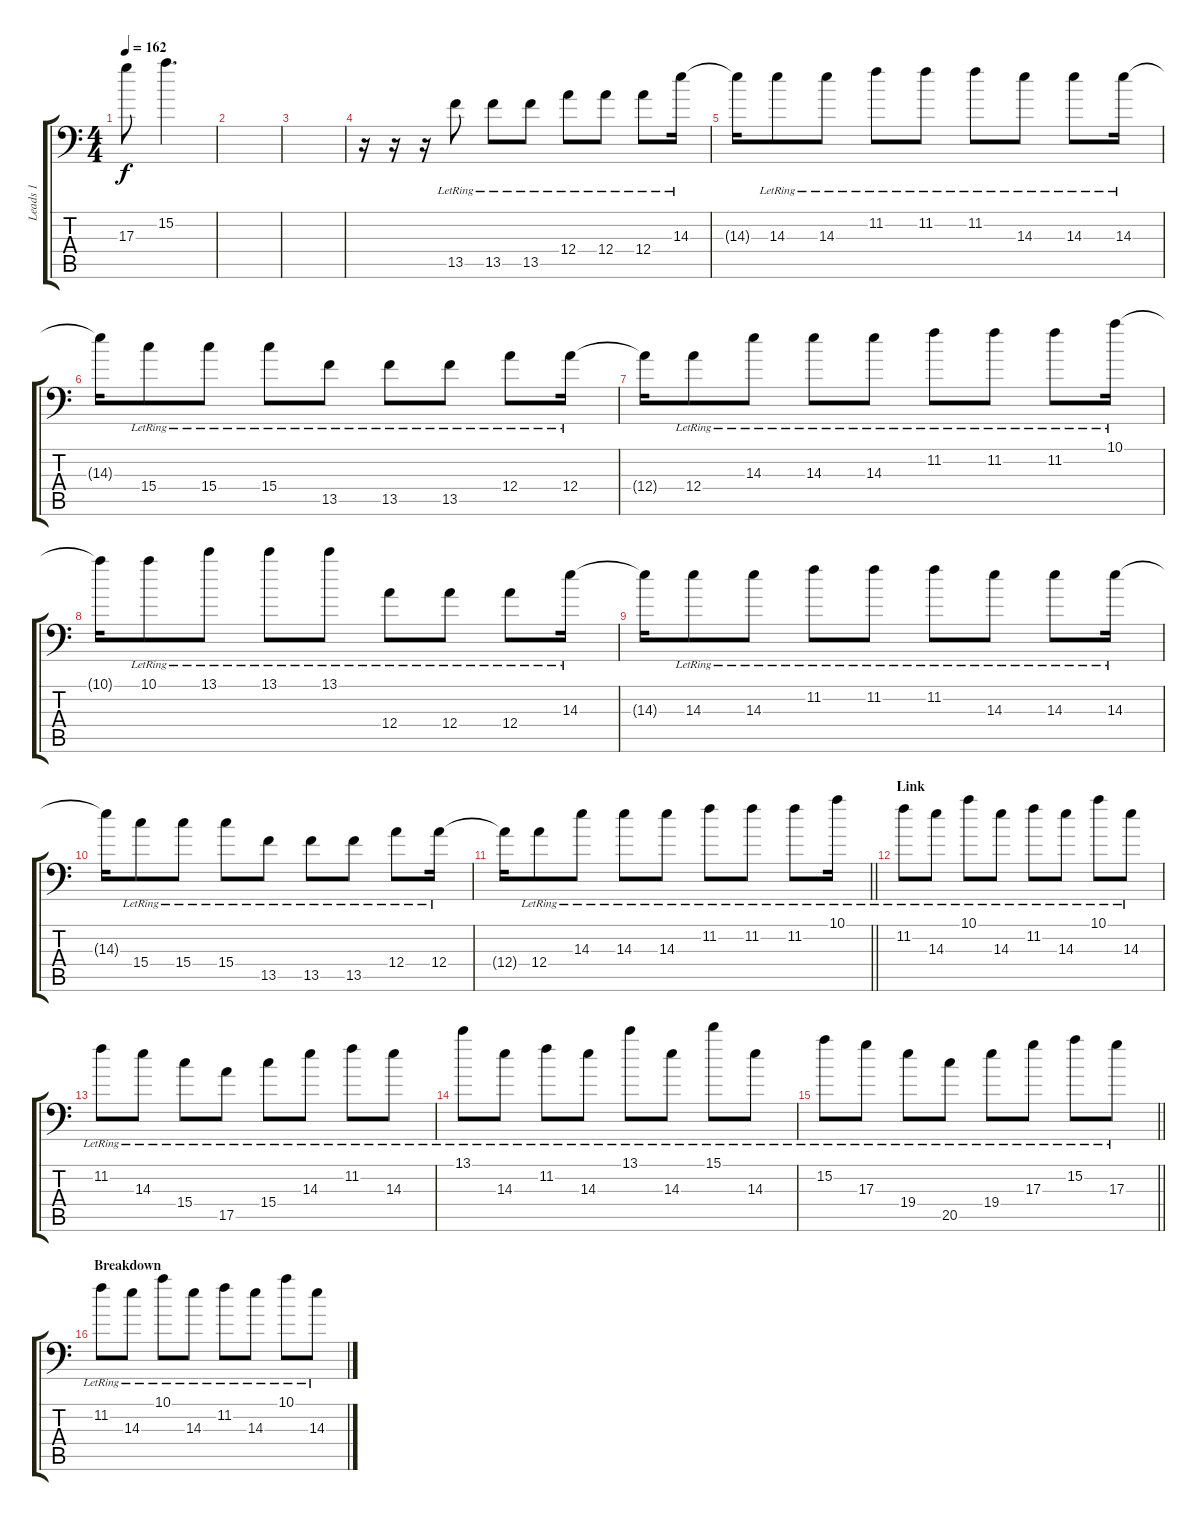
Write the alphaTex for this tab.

\track ("Leads 1" "Leads 1") {instrument electricguitarjazz}
\staff {score tabs}
\tuning (B3 Gb3 D3 A2 E2 A1) {hide}
\ts (4 4)
\tempo 162
\clef f4
\ks c
17.3{t}.8{dy f} 15.2.4{d} |
|
|
r.16 r.16 r.16 13.5{lr}.8 13.5{lr}.8 13.5{lr}.8 12.4{lr}.8 12.4{lr}.8 12.4{lr}.8 14.3{lr}.16 |
14.3{t}.16 14.3{lr}.8 14.3{lr}.8 11.2{lr}.8 11.2{lr}.8 11.2{lr}.8 14.3{lr}.8 14.3{lr}.8 14.3{lr}.16 |
14.3{t}.16 15.4{lr}.8 15.4{lr}.8 15.4{lr}.8 13.5{lr}.8 13.5{lr}.8 13.5{lr}.8 12.4{lr}.8 12.4{lr}.16 |
12.4{t}.16 12.4{lr}.8 14.3{lr}.8 14.3{lr}.8 14.3{lr}.8 11.2{lr}.8 11.2{lr}.8 11.2{lr}.8 10.1{lr}.16 |
10.1{t}.16 10.1{lr}.8 13.1{lr}.8 13.1{lr}.8 13.1{lr}.8 12.4{lr}.8 12.4{lr}.8 12.4{lr}.8 14.3{lr}.16 |
14.3{t}.16 14.3{lr}.8 14.3{lr}.8 11.2{lr}.8 11.2{lr}.8 11.2{lr}.8 14.3{lr}.8 14.3{lr}.8 14.3{lr}.16 |
14.3{t}.16 15.4{lr}.8 15.4{lr}.8 15.4{lr}.8 13.5{lr}.8 13.5{lr}.8 13.5{lr}.8 12.4{lr}.8 12.4{lr}.16 |
\barLineRight lightlight
12.4{t}.16 12.4{lr}.8 14.3{lr}.8 14.3{lr}.8 14.3{lr}.8 11.2{lr}.8 11.2{lr}.8 11.2{lr}.8 10.1{lr}.16 |
\section ("" "Link")
11.2{lr}.8{volume 13 balance 16 instrument brightacousticpiano} 14.3{lr}.8 10.1{lr}.8 14.3{lr}.8 11.2{lr}.8 14.3{lr}.8 10.1{lr}.8 14.3{lr}.8 |
11.2{lr}.8 14.3{lr}.8 15.4{lr}.8 17.5{lr}.8 15.4{lr}.8 14.3{lr}.8 11.2{lr}.8 14.3{lr}.8 |
13.1{lr}.8 14.3{lr}.8 11.2{lr}.8 14.3{lr}.8 13.1{lr}.8 14.3{lr}.8 15.1{lr}.8 14.3{lr}.8 |
\barLineRight lightlight
15.2{lr}.8 17.3{lr}.8 19.4{lr}.8 20.5{lr}.8 19.4{lr}.8 17.3{lr}.8 15.2{lr}.8 17.3{lr}.8 |
\section ("" "Breakdown")
11.2{lr}.8 14.3{lr}.8 10.1{lr}.8 14.3{lr}.8 11.2{lr}.8 14.3{lr}.8 10.1{lr}.8 14.3{lr}.8
